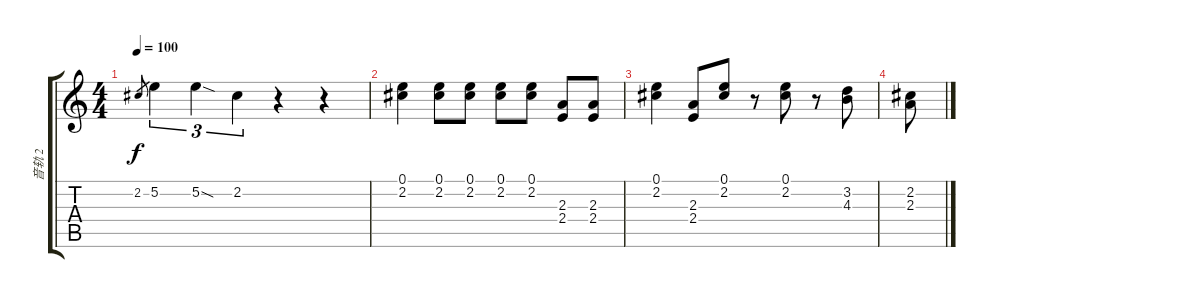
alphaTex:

\track ("音轨 2" "音轨 2") {instrument acousticguitarsteel}
\staff {score tabs}
\tuning (E4 B3 G3 D3 A2 E2) {hide}
\ts (4 4)
\tempo 100
\clef g2
\ks c
2.2.8{gr dy f} 5.2.4{tu (3 2)} 5.2{sod}.4{tu (3 2)} 2.2.4{tu (3 2)} r.4 r.4 |
(0.1 2.2).4 (0.1 2.2).8 (0.1 2.2).8 (0.1 2.2).8 (0.1 2.2).8 (2.3 2.4).8 (2.3 2.4).8 |
(0.1 2.2).4 (2.3 2.4).8 (0.1 2.2).8 r.8 (0.1 2.2).8 r.8 (3.2 4.3).8 |
(2.2 2.3).8
